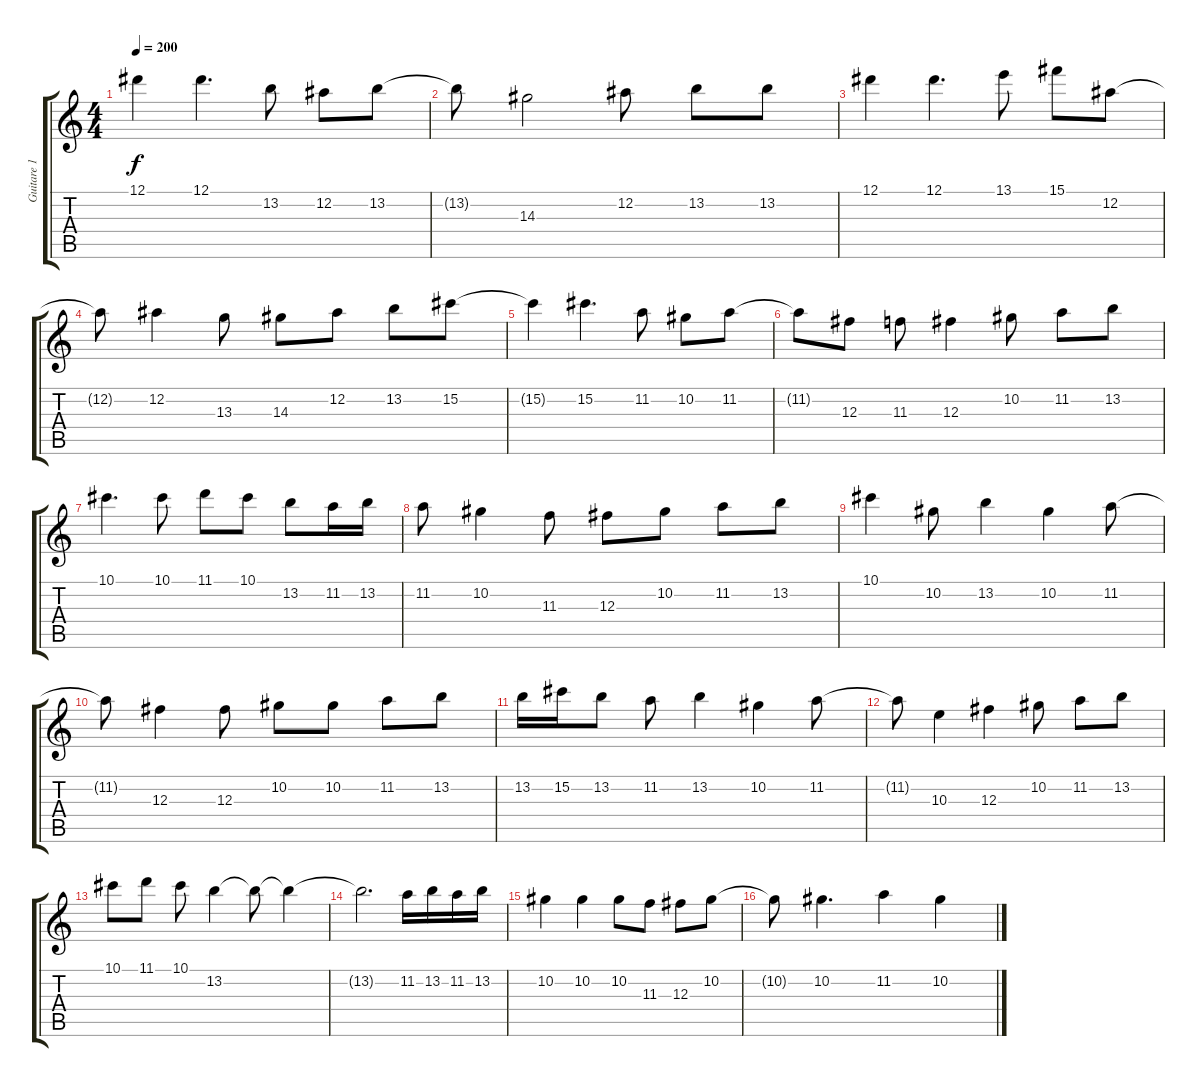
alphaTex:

\track ("Guitare 1" "Guitare 1") {instrument acousticguitarnylon}
\staff {score tabs}
\tuning (Eb4 Bb3 Gb3 Db3 Ab2 Eb2) {hide}
\ts (4 4)
\tempo 200
\clef g2
\ks c
12.1.4{dy f} 12.1.4{d} 13.2.8 12.2.8 13.2.8 |
13.2{t}.8 14.3.2 12.2.8 13.2.8 13.2.8 |
12.1.4 12.1.4{d} 13.1.8 15.1.8 12.2.8 |
12.2{t}.8 12.2.4 13.3.8 14.3.8 12.2.8 13.2.8 15.2.8 |
15.2{t}.4 15.2.4{d} 11.2.8 10.2.8 11.2.8 |
11.2{t}.8 12.3.8 11.3.8 12.3.4 10.2.8 11.2.8 13.2.8 |
10.1.4{d} 10.1.8 11.1.8 10.1.8 13.2.8 11.2.16 13.2.16 |
11.2.8 10.2.4 11.3.8 12.3.8 10.2.8 11.2.8 13.2.8 |
10.1.4 10.2.8 13.2.4 10.2.4 11.2.8 |
11.2{t}.8 12.3.4 12.3.8 10.2.8 10.2.8 11.2.8 13.2.8 |
13.2.16 15.2.16 13.2.8 11.2.8 13.2.4 10.2.4 11.2.8 |
11.2{t}.8 10.3.4 12.3.4 10.2.8 11.2.8 13.2.8 |
10.1.8 11.1.8 10.1.8 13.2.4 13.2{t}.8 13.2{t}.4 |
13.2{t}.2{d} 11.2.16 13.2.16 11.2.16 13.2.16 |
10.2.4 10.2.4 10.2.8 11.3.8 12.3.8 10.2.8 |
10.2{t}.8 10.2.4{d} 11.2.4 10.2.4
